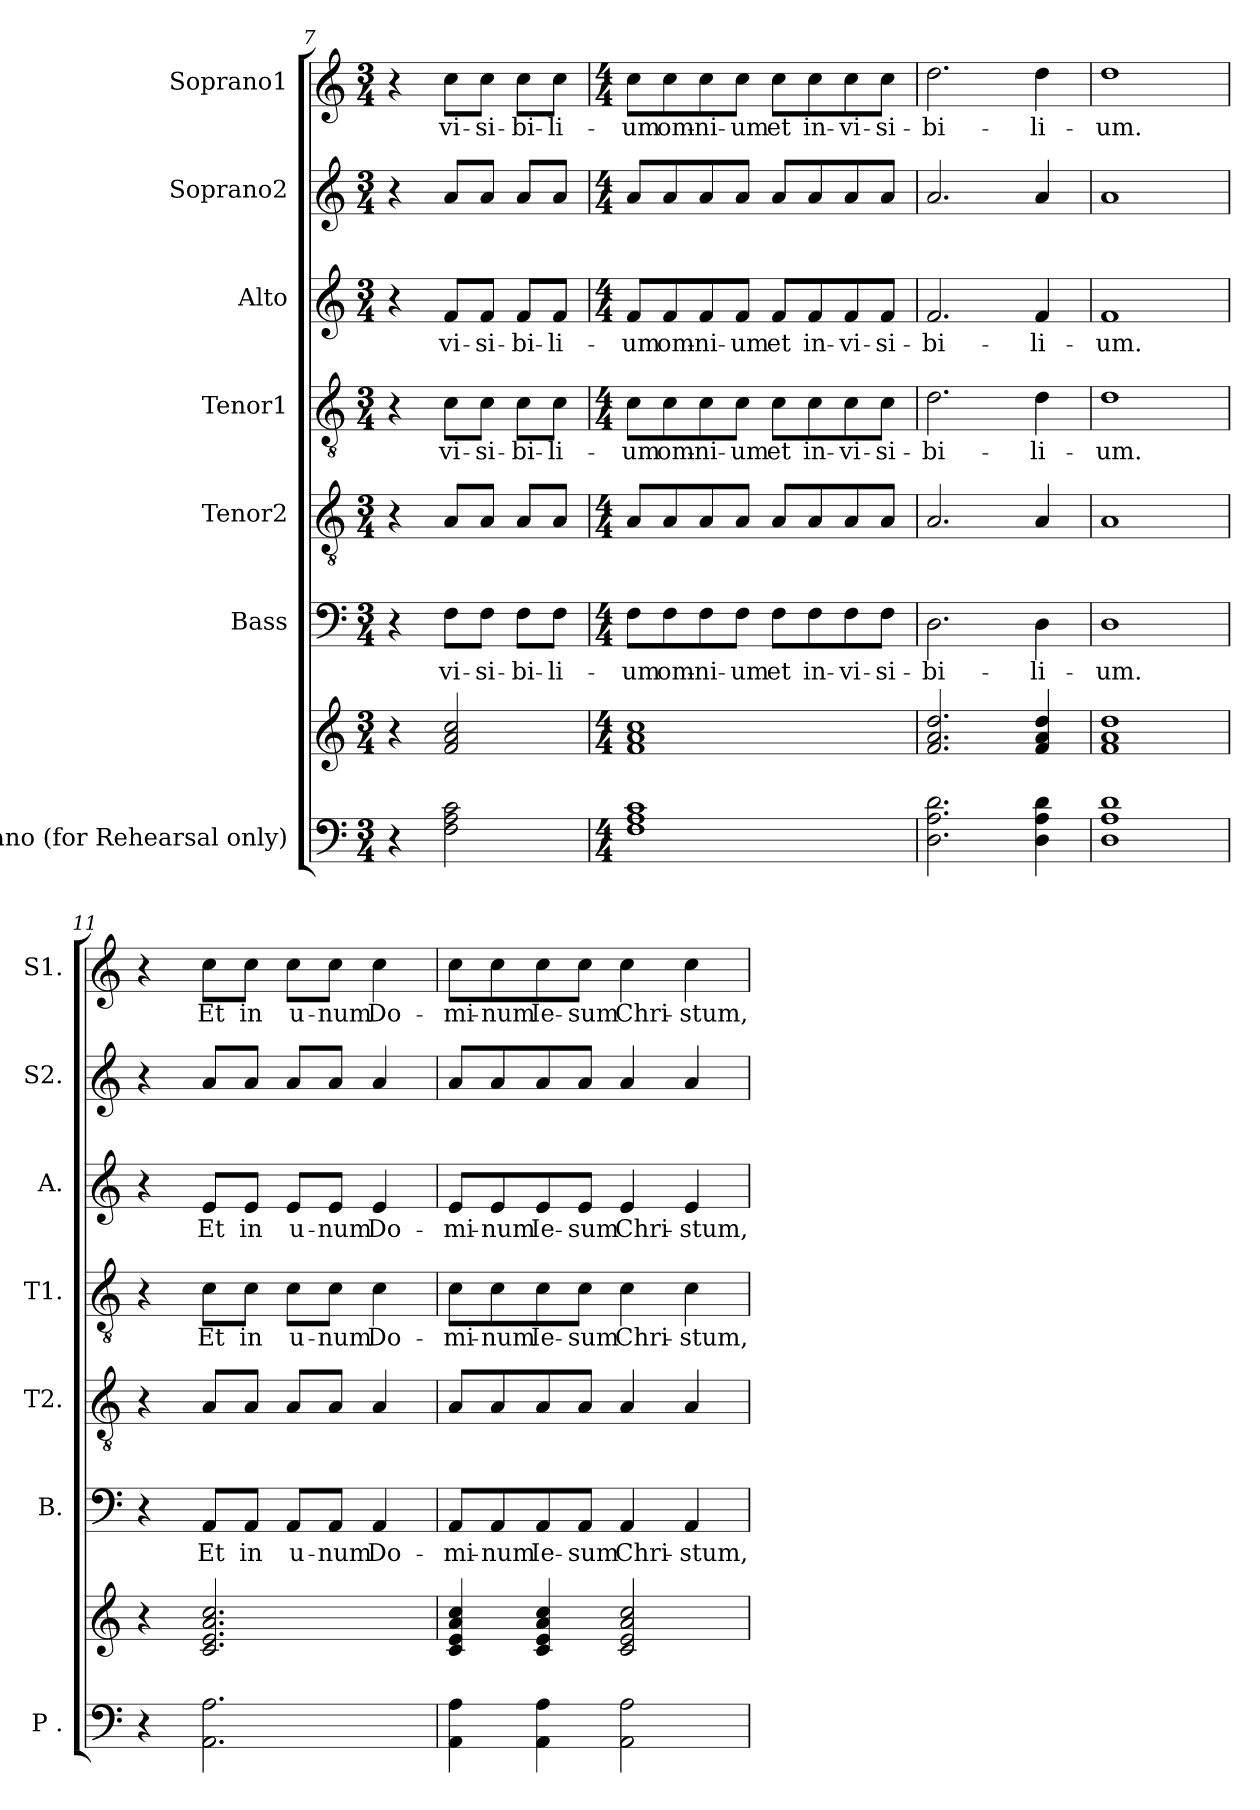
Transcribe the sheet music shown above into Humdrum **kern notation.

**kern	**kern	**kern	**text	**kern	**kern	**text	**kern	**text	**kern	**kern	**text
*part7	*part7	*part6	*part6	*part5	*part4	*part4	*part3	*part3	*part2	*part1	*part1
*staff8	*staff7	*staff6	*staff6	*staff5	*staff4	*staff4	*staff3	*staff3	*staff2	*staff1	*staff1
*I"Piano (for Rehearsal only)	*	*I"Bass	*	*I"Tenor2	*I"Tenor1	*	*I"Alto	*	*I"Soprano2	*I"Soprano1	*
*I'P .	*	*I'B.	*	*I'T2.	*I'T1.	*	*I'A.	*	*I'S2.	*I'S1.	*
*clefF4	*clefG2	*clefF4	*	*clefGv2	*clefGv2	*	*clefG2	*	*clefG2	*clefG2	*
*k[]	*k[]	*k[]	*	*k[]	*k[]	*	*k[]	*	*k[]	*k[]	*
*M3/4	*M3/4	*M3/4	*	*M3/4	*M3/4	*	*M3/4	*	*M3/4	*M3/4	*
=7	=7	=7	=7	=7	=7	=7	=7	=7	=7	=7	=7
4r	4r	4r	.	4r	4r	.	4r	.	4r	4r	.
!	!	!	!LO:LY:b	!	!	!LO:LY:b	!	!LO:LY:b	!	!	!LO:LY:b
2F\ 2A\ 2c\	2f/ 2a/ 2cc/	8F\L	vi-	8A/L	8c\L	vi-	8f/L	vi-	8a/L	8cc\L	vi-
!	!	!	!LO:LY:b	!	!	!LO:LY:b	!	!LO:LY:b	!	!	!LO:LY:b
.	.	8F\J	-si-	8A/J	8c\J	-si-	8f/J	-si-	8a/J	8cc\J	-si-
!	!	!	!LO:LY:b	!	!	!LO:LY:b	!	!LO:LY:b	!	!	!LO:LY:b
.	.	8F\L	-bi-	8A/L	8c\L	-bi-	8f/L	-bi-	8a/L	8cc\L	-bi-
!	!	!	!LO:LY:b	!	!	!LO:LY:b	!	!LO:LY:b	!	!	!LO:LY:b
.	.	8F\J	-li-	8A/J	8c\J	-li-	8f/J	-li-	8a/J	8cc\J	-li-
=8	=8	=8	=8	=8	=8	=8	=8	=8	=8	=8	=8
*M4/4	*M4/4	*M4/4	*	*M4/4	*M4/4	*	*M4/4	*	*M4/4	*M4/4	*
!	!	!	!LO:LY:b	!	!	!LO:LY:b	!	!LO:LY:b	!	!	!LO:LY:b
1F 1A 1c	1f 1a 1cc	8F\L	-um	8A/L	8c\L	-um	8f/L	-um	8a/L	8cc\L	-um
!	!	!	!LO:LY:b	!	!	!LO:LY:b	!	!LO:LY:b	!	!	!LO:LY:b
.	.	8F\	om-	8A/	8c\	om-	8f/	om-	8a/	8cc\	om-
!	!	!	!LO:LY:b	!	!	!LO:LY:b	!	!LO:LY:b	!	!	!LO:LY:b
.	.	8F\	-ni-	8A/	8c\	-ni-	8f/	-ni-	8a/	8cc\	-ni-
!	!	!	!LO:LY:b	!	!	!LO:LY:b	!	!LO:LY:b	!	!	!LO:LY:b
.	.	8F\J	-um	8A/J	8c\J	-um	8f/J	-um	8a/J	8cc\J	-um
!	!	!	!LO:LY:b	!	!	!LO:LY:b	!	!LO:LY:b	!	!	!LO:LY:b
.	.	8F\L	et	8A/L	8c\L	et	8f/L	et	8a/L	8cc\L	et
!	!	!	!LO:LY:b	!	!	!LO:LY:b	!	!LO:LY:b	!	!	!LO:LY:b
.	.	8F\	in-	8A/	8c\	in-	8f/	in-	8a/	8cc\	in-
!	!	!	!LO:LY:b	!	!	!LO:LY:b	!	!LO:LY:b	!	!	!LO:LY:b
.	.	8F\	-vi-	8A/	8c\	-vi-	8f/	-vi-	8a/	8cc\	-vi-
!	!	!	!LO:LY:b	!	!	!LO:LY:b	!	!LO:LY:b	!	!	!LO:LY:b
.	.	8F\J	-si-	8A/J	8c\J	-si-	8f/J	-si-	8a/J	8cc\J	-si-
!!LO:PB:g=z
=9	=9	=9	=9	=9	=9	=9	=9	=9	=9	=9	=9
!	!	!	!LO:LY:b	!	!	!LO:LY:b	!	!LO:LY:b	!	!	!LO:LY:b
2.D\ 2.A\ 2.d\	2.f/ 2.a/ 2.dd/	2.D\	-bi-	2.A/	2.d\	-bi-	2.f/	-bi-	2.a/	2.dd\	-bi-
!	!	!	!LO:LY:b	!	!	!LO:LY:b	!	!LO:LY:b	!	!	!LO:LY:b
4D\ 4A\ 4d\	4f/ 4a/ 4dd/	4D\	-li-	4A/	4d\	-li-	4f/	-li-	4a/	4dd\	-li-
=10	=10	=10	=10	=10	=10	=10	=10	=10	=10	=10	=10
!	!	!	!LO:LY:b	!	!	!LO:LY:b	!	!LO:LY:b	!	!	!LO:LY:b
1D 1A 1d	1f 1a 1dd	1D	-um.	1A	1d	-um.	1f	-um.	1a	1dd	-um.
=11	=11	=11	=11	=11	=11	=11	=11	=11	=11	=11	=11
4r	4r	4r	.	4r	4r	.	4r	.	4r	4r	.
!	!	!	!LO:LY:b	!	!	!LO:LY:b	!	!LO:LY:b	!	!	!LO:LY:b
2.AA\ 2.A\	2.c/ 2.e/ 2.a/ 2.cc/	8AA/L	Et	8A/L	8c\L	Et	8e/L	Et	8a/L	8cc\L	Et
!	!	!	!LO:LY:b	!	!	!LO:LY:b	!	!LO:LY:b	!	!	!LO:LY:b
.	.	8AA/J	in	8A/J	8c\J	in	8e/J	in	8a/J	8cc\J	in
!	!	!	!LO:LY:b	!	!	!LO:LY:b	!	!LO:LY:b	!	!	!LO:LY:b
.	.	8AA/L	u-	8A/L	8c\L	u-	8e/L	u-	8a/L	8cc\L	u-
!	!	!	!LO:LY:b	!	!	!LO:LY:b	!	!LO:LY:b	!	!	!LO:LY:b
.	.	8AA/J	-num	8A/J	8c\J	-num	8e/J	-num	8a/J	8cc\J	-num
!	!	!	!LO:LY:b	!	!	!LO:LY:b	!	!LO:LY:b	!	!	!LO:LY:b
.	.	4AA/	Do-	4A/	4c\	Do-	4e/	Do-	4a/	4cc\	Do-
=12	=12	=12	=12	=12	=12	=12	=12	=12	=12	=12	=12
!	!	!	!LO:LY:b	!	!	!LO:LY:b	!	!LO:LY:b	!	!	!LO:LY:b
4AA\ 4A\	4c/ 4e/ 4a/ 4cc/	8AA/L	-mi-	8A/L	8c\L	-mi-	8e/L	-mi-	8a/L	8cc\L	-mi-
!	!	!	!LO:LY:b	!	!	!LO:LY:b	!	!LO:LY:b	!	!	!LO:LY:b
.	.	8AA/	-num	8A/	8c\	-num	8e/	-num	8a/	8cc\	-num
!	!	!	!LO:LY:b	!	!	!LO:LY:b	!	!LO:LY:b	!	!	!LO:LY:b
4AA\ 4A\	4c/ 4e/ 4a/ 4cc/	8AA/	Ie-	8A/	8c\	Ie-	8e/	Ie-	8a/	8cc\	Ie-
!	!	!	!LO:LY:b	!	!	!LO:LY:b	!	!LO:LY:b	!	!	!LO:LY:b
.	.	8AA/J	-sum	8A/J	8c\J	-sum	8e/J	-sum	8a/J	8cc\J	-sum
!	!	!	!LO:LY:b	!	!	!LO:LY:b	!	!LO:LY:b	!	!	!LO:LY:b
2AA\ 2A\	2c/ 2e/ 2a/ 2cc/	4AA/	Chri-	4A/	4c\	Chri-	4e/	Chri-	4a/	4cc\	Chri-
!	!	!	!LO:LY:b	!	!	!LO:LY:b	!	!LO:LY:b	!	!	!LO:LY:b
.	.	4AA/	-stum,	4A/	4c\	-stum,	4e/	-stum,	4a/	4cc\	-stum,
=	=	=	=	=	=	=	=	=	=	=	=
*-	*-	*-	*-	*-	*-	*-	*-	*-	*-	*-	*-
